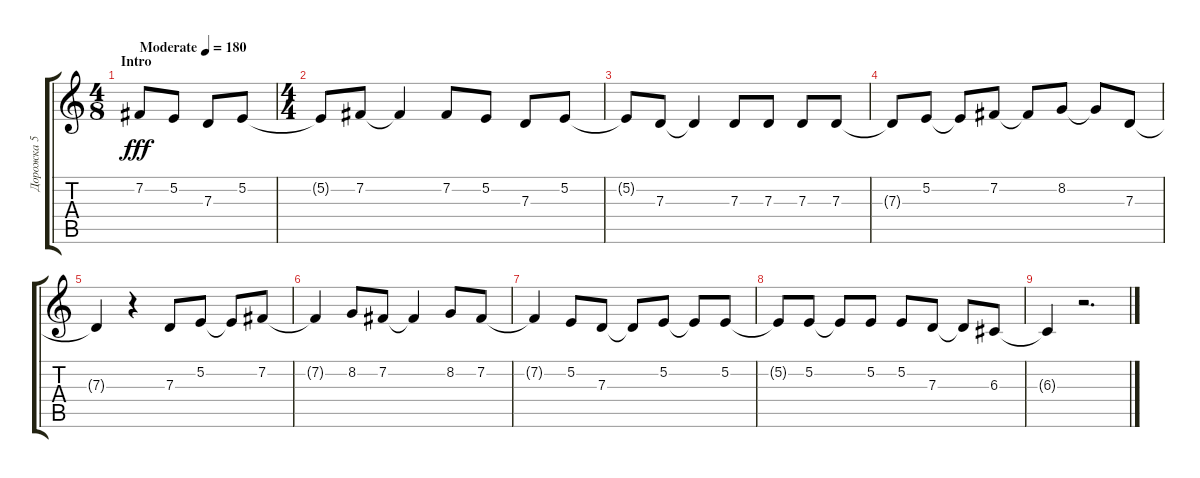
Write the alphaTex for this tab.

\track ("Дорожка 5" "Дорожка 5") {instrument altosax}
\staff {score tabs}
\tuning (E4 B3 G3 D3 A2 E2) {hide}
\ts (4 8)
\section ("" "Intro")
\tempo (180 "Moderate")
\clef g2
\ks c
7.2.8{dy fff instrument altosax} 5.2.8 7.3.8 5.2.8 |
\ts (4 4)
5.2{t}.8 7.2.8 7.2{t}.4 7.2.8 5.2.8 7.3.8 5.2.8 |
5.2{t}.8 7.3.8 7.3{t}.4 7.3.8 7.3.8 7.3.8 7.3.8 |
7.3{t}.8 5.2.8 5.2{t}.8 7.2.8 7.2{t}.8 8.2.8 8.2{t}.8 7.3.8 |
7.3{t}.4 r.4 7.3.8 5.2.8 5.2{t}.8 7.2.8 |
7.2{t}.4 8.2.8 7.2.8 7.2{t}.4 8.2.8 7.2.8 |
7.2{t}.4 5.2.8 7.3.8 7.3{t}.8 5.2.8 5.2{t}.8 5.2.8 |
5.2{t}.8 5.2.8 5.2{t}.8 5.2.8 5.2.8 7.3.8 7.3{t}.8 6.3.8 |
6.3{t}.4 r.2{d}
